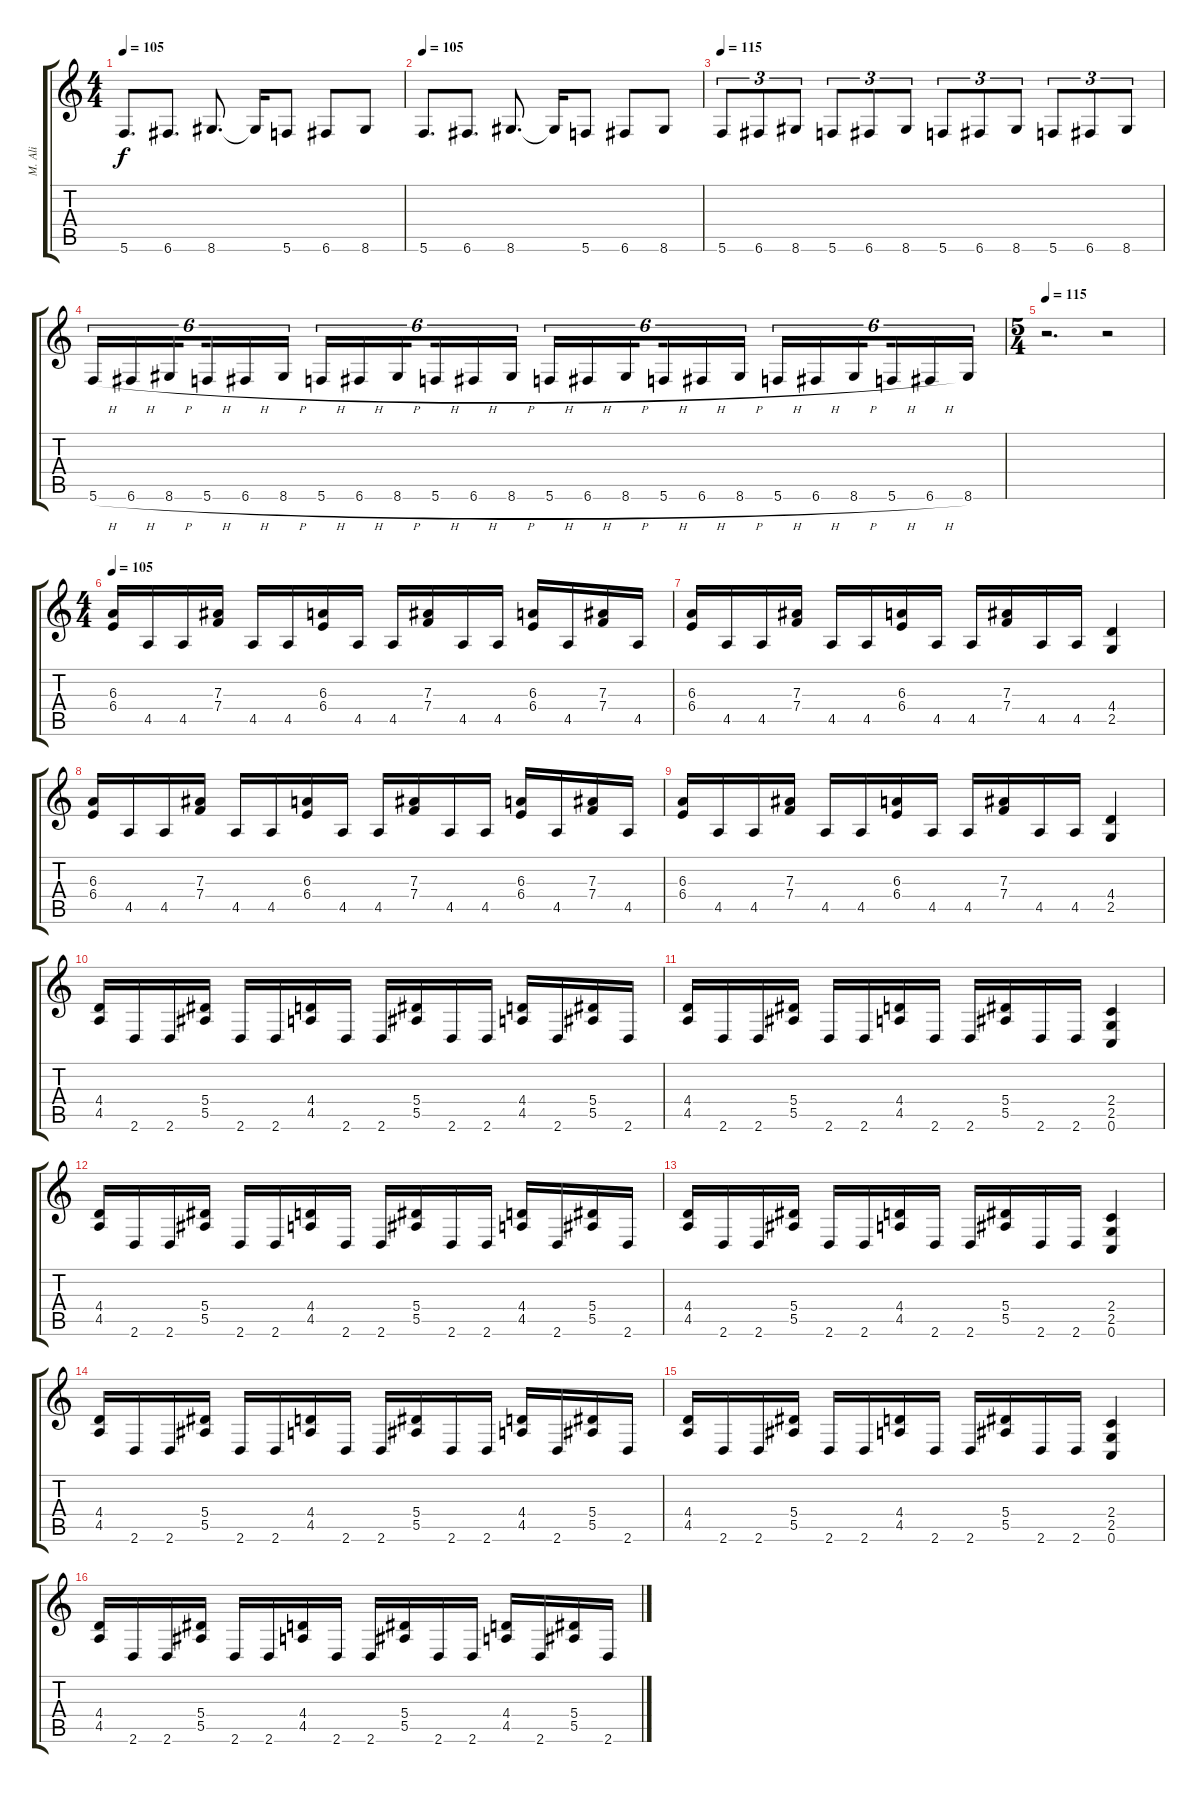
\track ("M. Ali" "M. Ali") {instrument distortionguitar}
\staff {score tabs}
\tuning (C4 G3 Eb3 Bb2 F2 C2) {hide}
\ts (4 4)
\tempo 105
\clef g2
\ks c
5.6.8{d dy f} 6.6.8{d} 8.6.8{d} 8.6{t}.16 5.6.8 6.6.8 8.6.8 |
\tempo 105
5.6.8{d} 6.6.8{d} 8.6.8{d} 8.6{t}.16 5.6.8 6.6.8 8.6.8 |
\tempo 115
5.6.8{tu (3 2)} 6.6.8{tu (3 2)} 8.6.8{tu (3 2)} 5.6.8{tu (3 2)} 6.6.8{tu (3 2)} 8.6.8{tu (3 2)} 5.6.8{tu (3 2)} 6.6.8{tu (3 2)} 8.6.8{tu (3 2)} 5.6.8{tu (3 2)} 6.6.8{tu (3 2)} 8.6.8{tu (3 2)} |
5.6{h}.16{tu (6 4)} 6.6{h}.16{tu (6 4)} 8.6{h}.16{tu (6 4) beam splitsecondary} 5.6{h}.16{tu (6 4)} 6.6{h}.16{tu (6 4)} 8.6{h}.16{tu (6 4)} 5.6{h}.16{tu (6 4)} 6.6{h}.16{tu (6 4)} 8.6{h}.16{tu (6 4) beam splitsecondary} 5.6{h}.16{tu (6 4)} 6.6{h}.16{tu (6 4)} 8.6{h}.16{tu (6 4)} 5.6{h}.16{tu (6 4)} 6.6{h}.16{tu (6 4)} 8.6{h}.16{tu (6 4) beam splitsecondary} 5.6{h}.16{tu (6 4)} 6.6{h}.16{tu (6 4)} 8.6{h}.16{tu (6 4)} 5.6{h}.16{tu (6 4)} 6.6{h}.16{tu (6 4)} 8.6{h}.16{tu (6 4) beam splitsecondary} 5.6{h}.16{tu (6 4)} 6.6{h}.16{tu (6 4)} 8.6.16{tu (6 4)} |
\ts (5 4)
\tempo 115
r.2{d} r.2 |
\ts (4 4)
\tempo 105
(6.3 6.4).16 4.5.16 4.5.16 (7.3 7.4).16 4.5.16 4.5.16 (6.3 6.4).16 4.5.16 4.5.16 (7.3 7.4).16 4.5.16 4.5.16 (6.3 6.4).16 4.5.16 (7.3 7.4).16 4.5.16 |
(6.3 6.4).16 4.5.16 4.5.16 (7.3 7.4).16 4.5.16 4.5.16 (6.3 6.4).16 4.5.16 4.5.16 (7.3 7.4).16 4.5.16 4.5.16 (4.4 2.5).4 |
(6.3 6.4).16 4.5.16 4.5.16 (7.3 7.4).16 4.5.16 4.5.16 (6.3 6.4).16 4.5.16 4.5.16 (7.3 7.4).16 4.5.16 4.5.16 (6.3 6.4).16 4.5.16 (7.3 7.4).16 4.5.16 |
(6.3 6.4).16 4.5.16 4.5.16 (7.3 7.4).16 4.5.16 4.5.16 (6.3 6.4).16 4.5.16 4.5.16 (7.3 7.4).16 4.5.16 4.5.16 (4.4 2.5).4 |
(4.4 4.5).16 2.6.16 2.6.16 (5.4 5.5).16 2.6.16 2.6.16 (4.4 4.5).16 2.6.16 2.6.16 (5.4 5.5).16 2.6.16 2.6.16 (4.4 4.5).16 2.6.16 (5.4 5.5).16 2.6.16 |
(4.4 4.5).16 2.6.16 2.6.16 (5.4 5.5).16 2.6.16 2.6.16 (4.4 4.5).16 2.6.16 2.6.16 (5.4 5.5).16 2.6.16 2.6.16 (2.4 2.5 0.6).4 |
(4.4 4.5).16 2.6.16 2.6.16 (5.4 5.5).16 2.6.16 2.6.16 (4.4 4.5).16 2.6.16 2.6.16 (5.4 5.5).16 2.6.16 2.6.16 (4.4 4.5).16 2.6.16 (5.4 5.5).16 2.6.16 |
(4.4 4.5).16 2.6.16 2.6.16 (5.4 5.5).16 2.6.16 2.6.16 (4.4 4.5).16 2.6.16 2.6.16 (5.4 5.5).16 2.6.16 2.6.16 (2.4 2.5 0.6).4 |
(4.4 4.5).16 2.6.16 2.6.16 (5.4 5.5).16 2.6.16 2.6.16 (4.4 4.5).16 2.6.16 2.6.16 (5.4 5.5).16 2.6.16 2.6.16 (4.4 4.5).16 2.6.16 (5.4 5.5).16 2.6.16 |
(4.4 4.5).16 2.6.16 2.6.16 (5.4 5.5).16 2.6.16 2.6.16 (4.4 4.5).16 2.6.16 2.6.16 (5.4 5.5).16 2.6.16 2.6.16 (2.4 2.5 0.6).4 |
(4.4 4.5).16 2.6.16 2.6.16 (5.4 5.5).16 2.6.16 2.6.16 (4.4 4.5).16 2.6.16 2.6.16 (5.4 5.5).16 2.6.16 2.6.16 (4.4 4.5).16 2.6.16 (5.4 5.5).16 2.6.16
